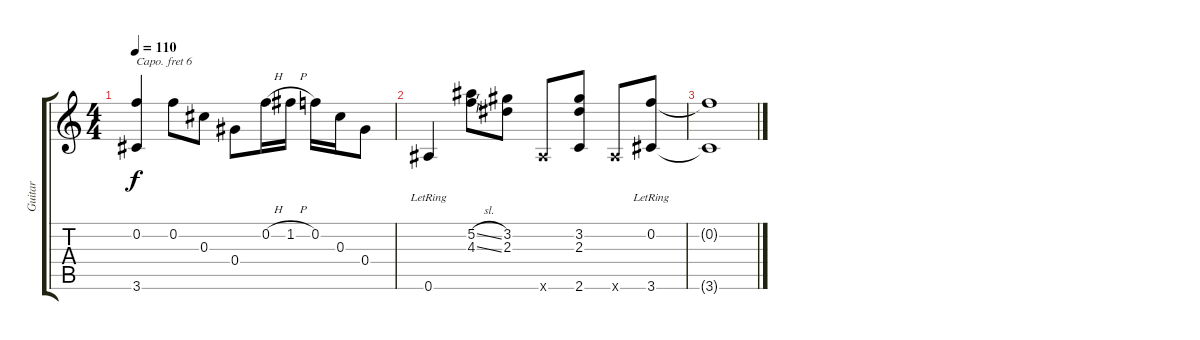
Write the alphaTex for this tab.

\track ("Guitar" "Guitar") {instrument acousticguitarsteel}
\staff {score tabs}
\capo 6
\tuning (E4 B3 G3 D3 A2 E2) {hide}
\ts (4 4)
\tempo 110
\clef g2
\ks c
(0.2{t} 3.6{t}).4{dy f} 0.2.8 0.3.8 0.4.8 0.2{h}.16 1.2{h}.16 0.2.16 0.3.16 0.4.8 |
0.6{lr}.4 (5.2{sl} 4.3{sl}).8 (3.2 2.3).8 0.6{x}.8 (3.2 2.3 2.6).8 0.6{x}.8 (0.2 3.6{lr}).8 |
(0.2{t} 3.6{t}).1
